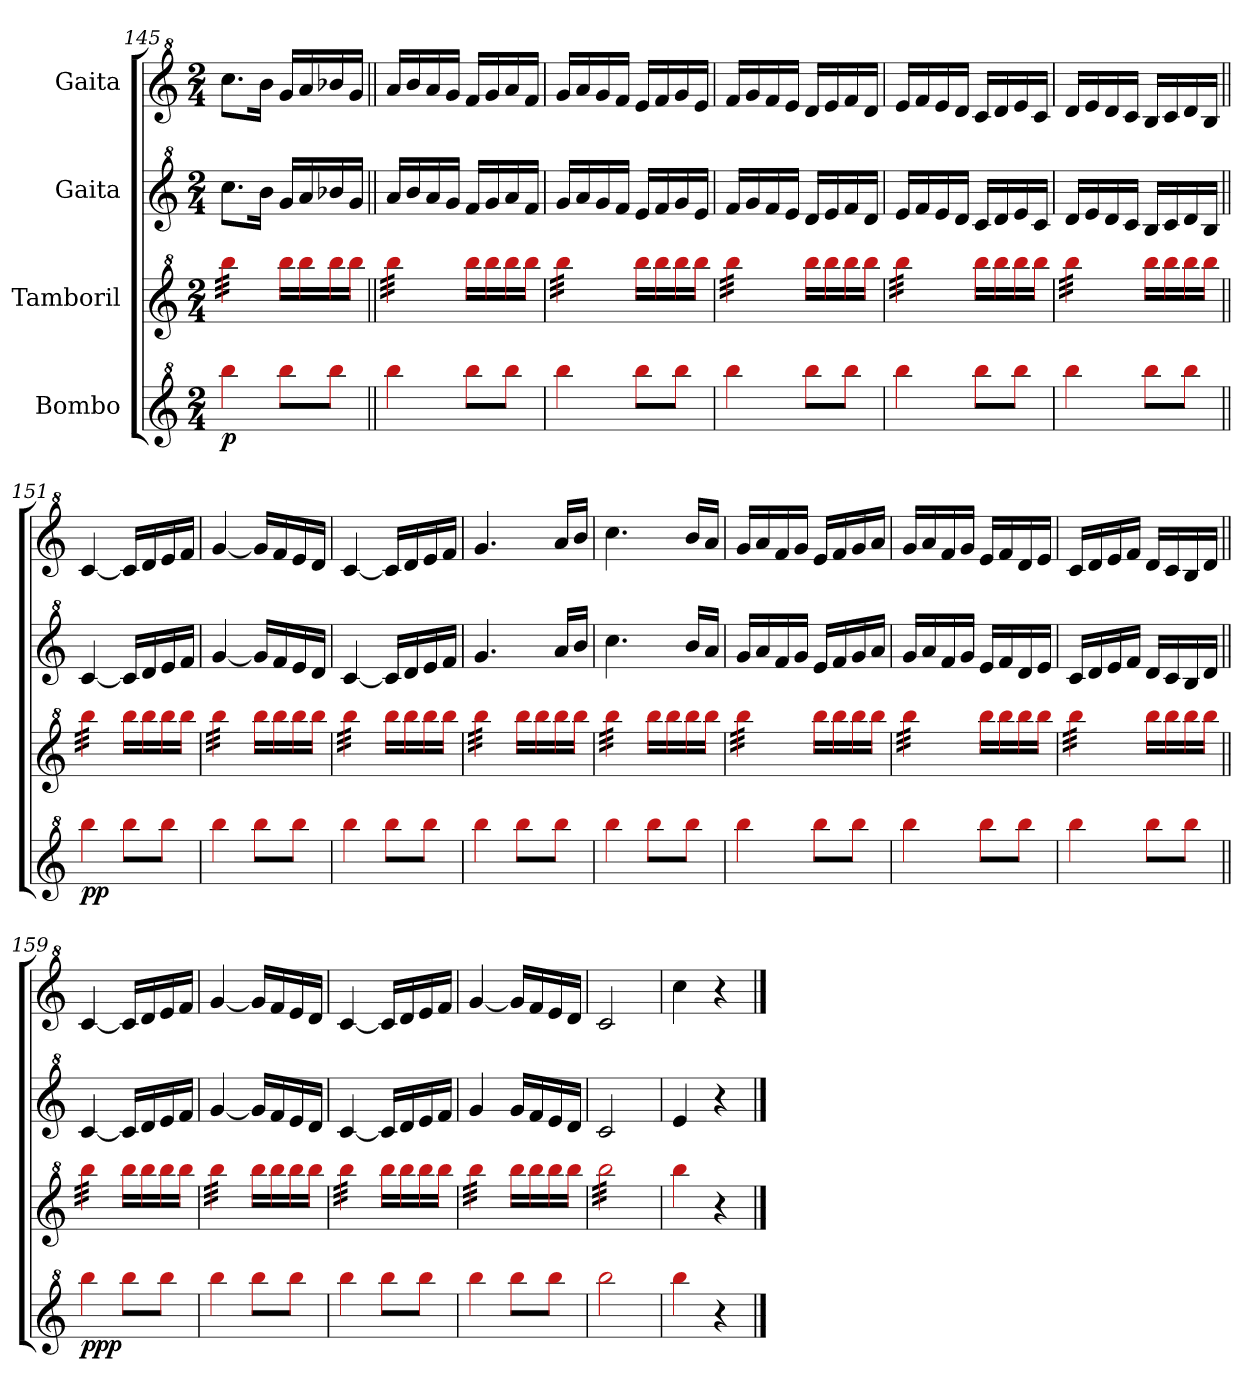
**kern	**dynam	**kern	**kern	**kern
*part4	*part4	*part3	*part2	*part1
*staff4	*staff4	*staff3	*staff2	*staff1
*I"Bombo	*	*I"Tamboril	*I"Gaita	*I"Gaita
*clefG^2	*	*clefG^2	*clefG^2	*clefG^2
*k[]	*	*k[]	*k[]	*k[]
*C:	*	*C:	*C:	*C:
*M2/4	*	*M2/4	*M2/4	*M2/4
=145	=145	=145	=145	=145
!	!LO:DY:b	!	!	!
*	*	*tremolo	*	*
4Rbb\	p	32Rbb\LLL	8.ccc\L	8.ccc\L
.	.	32Rbb\	.	.
.	.	32Rbb\	.	.
.	.	32Rbb\	.	.
.	.	32Rbb\	.	.
.	.	32Rbb\	.	.
.	.	32Rbb\	16bb\Jk	16bb\Jk
.	.	32Rbb\JJJ	.	.
*	*	*Xtremolo	*	*
8Rbb\L	.	16Rbb\LL	16gg/LL	16gg/LL
.	.	16Rbb\	16aa/	16aa/
8Rbb\J	.	16Rbb\	16bb-X/	16bb-X/
.	.	16Rbb\JJ	16gg/JJ	16gg/JJ
=146||	=146||	=146||	=146||	=146||
*	*	*tremolo	*	*
4Rbb\	.	32Rbb\LLL	16aa/LL	16aa/LL
.	.	32Rbb\	.	.
.	.	32Rbb\	16bb/	16bb/
.	.	32Rbb\	.	.
.	.	32Rbb\	16aa/	16aa/
.	.	32Rbb\	.	.
.	.	32Rbb\	16gg/JJ	16gg/JJ
.	.	32Rbb\JJJ	.	.
*	*	*Xtremolo	*	*
8Rbb\L	.	16Rbb\LL	16ff/LL	16ff/LL
.	.	16Rbb\	16gg/	16gg/
8Rbb\J	.	16Rbb\	16aa/	16aa/
.	.	16Rbb\JJ	16ff/JJ	16ff/JJ
!!LO:PB:g=z
=147	=147	=147	=147	=147
*	*	*tremolo	*	*
4Rbb\	.	32Rbb\LLL	16gg/LL	16gg/LL
.	.	32Rbb\	.	.
.	.	32Rbb\	16aa/	16aa/
.	.	32Rbb\	.	.
.	.	32Rbb\	16gg/	16gg/
.	.	32Rbb\	.	.
.	.	32Rbb\	16ff/JJ	16ff/JJ
.	.	32Rbb\JJJ	.	.
*	*	*Xtremolo	*	*
8Rbb\L	.	16Rbb\LL	16ee/LL	16ee/LL
.	.	16Rbb\	16ff/	16ff/
8Rbb\J	.	16Rbb\	16gg/	16gg/
.	.	16Rbb\JJ	16ee/JJ	16ee/JJ
=148	=148	=148	=148	=148
*	*	*tremolo	*	*
4Rbb\	.	32Rbb\LLL	16ff/LL	16ff/LL
.	.	32Rbb\	.	.
.	.	32Rbb\	16gg/	16gg/
.	.	32Rbb\	.	.
.	.	32Rbb\	16ff/	16ff/
.	.	32Rbb\	.	.
.	.	32Rbb\	16ee/JJ	16ee/JJ
.	.	32Rbb\JJJ	.	.
*	*	*Xtremolo	*	*
8Rbb\L	.	16Rbb\LL	16dd/LL	16dd/LL
.	.	16Rbb\	16ee/	16ee/
8Rbb\J	.	16Rbb\	16ff/	16ff/
.	.	16Rbb\JJ	16dd/JJ	16dd/JJ
!!LO:PB:g=z
=149	=149	=149	=149	=149
*	*	*tremolo	*	*
4Rbb\	.	32Rbb\LLL	16ee/LL	16ee/LL
.	.	32Rbb\	.	.
.	.	32Rbb\	16ff/	16ff/
.	.	32Rbb\	.	.
.	.	32Rbb\	16ee/	16ee/
.	.	32Rbb\	.	.
.	.	32Rbb\	16dd/JJ	16dd/JJ
.	.	32Rbb\JJJ	.	.
*	*	*Xtremolo	*	*
8Rbb\L	.	16Rbb\LL	16cc/LL	16cc/LL
.	.	16Rbb\	16dd/	16dd/
8Rbb\J	.	16Rbb\	16ee/	16ee/
.	.	16Rbb\JJ	16cc/JJ	16cc/JJ
=150	=150	=150	=150	=150
*	*	*tremolo	*	*
4Rbb\	.	32Rbb\LLL	16dd/LL	16dd/LL
.	.	32Rbb\	.	.
.	.	32Rbb\	16ee/	16ee/
.	.	32Rbb\	.	.
.	.	32Rbb\	16dd/	16dd/
.	.	32Rbb\	.	.
.	.	32Rbb\	16cc/JJ	16cc/JJ
.	.	32Rbb\JJJ	.	.
*	*	*Xtremolo	*	*
8Rbb\L	.	16Rbb\LL	16b/LL	16b/LL
.	.	16Rbb\	16cc/	16cc/
8Rbb\J	.	16Rbb\	16dd/	16dd/
.	.	16Rbb\JJ	16b/JJ	16b/JJ
=151||	=151||	=151||	=151||	=151||
!	!LO:DY:b	!	!	!
*	*	*tremolo	*	*
4Rbb\	pp	32Rbb\LLL	[4cc/	[4cc/
.	.	32Rbb\	.	.
.	.	32Rbb\	.	.
.	.	32Rbb\	.	.
.	.	32Rbb\	.	.
.	.	32Rbb\	.	.
.	.	32Rbb\	.	.
.	.	32Rbb\JJJ	.	.
*	*	*Xtremolo	*	*
8Rbb\L	.	16Rbb\LL	16cc/LL]	16cc/LL]
.	.	16Rbb\	16dd/	16dd/
8Rbb\J	.	16Rbb\	16ee/	16ee/
.	.	16Rbb\JJ	16ff/JJ	16ff/JJ
=152	=152	=152	=152	=152
*	*	*tremolo	*	*
4Rbb\	.	32Rbb\LLL	[4gg/	[4gg/
.	.	32Rbb\	.	.
.	.	32Rbb\	.	.
.	.	32Rbb\	.	.
.	.	32Rbb\	.	.
.	.	32Rbb\	.	.
.	.	32Rbb\	.	.
.	.	32Rbb\JJJ	.	.
*	*	*Xtremolo	*	*
8Rbb\L	.	16Rbb\LL	16gg/LL]	16gg/LL]
.	.	16Rbb\	16ff/	16ff/
8Rbb\J	.	16Rbb\	16ee/	16ee/
.	.	16Rbb\JJ	16dd/JJ	16dd/JJ
=153	=153	=153	=153	=153
*	*	*tremolo	*	*
4Rbb\	.	32Rbb\LLL	[4cc/	[4cc/
.	.	32Rbb\	.	.
.	.	32Rbb\	.	.
.	.	32Rbb\	.	.
.	.	32Rbb\	.	.
.	.	32Rbb\	.	.
.	.	32Rbb\	.	.
.	.	32Rbb\JJJ	.	.
*	*	*Xtremolo	*	*
8Rbb\L	.	16Rbb\LL	16cc/LL]	16cc/LL]
.	.	16Rbb\	16dd/	16dd/
8Rbb\J	.	16Rbb\	16ee/	16ee/
.	.	16Rbb\JJ	16ff/JJ	16ff/JJ
!!LO:PB:g=z
=154	=154	=154	=154	=154
*	*	*tremolo	*	*
4Rbb\	.	32Rbb\LLL	4.gg/	4.gg/
.	.	32Rbb\	.	.
.	.	32Rbb\	.	.
.	.	32Rbb\	.	.
.	.	32Rbb\	.	.
.	.	32Rbb\	.	.
.	.	32Rbb\	.	.
.	.	32Rbb\JJJ	.	.
*	*	*Xtremolo	*	*
8Rbb\L	.	16Rbb\LL	.	.
.	.	16Rbb\	.	.
8Rbb\J	.	16Rbb\	16aa/LL	16aa/LL
.	.	16Rbb\JJ	16bb/JJ	16bb/JJ
=155	=155	=155	=155	=155
*	*	*tremolo	*	*
4Rbb\	.	32Rbb\LLL	4.ccc\	4.ccc\
.	.	32Rbb\	.	.
.	.	32Rbb\	.	.
.	.	32Rbb\	.	.
.	.	32Rbb\	.	.
.	.	32Rbb\	.	.
.	.	32Rbb\	.	.
.	.	32Rbb\JJJ	.	.
*	*	*Xtremolo	*	*
8Rbb\L	.	16Rbb\LL	.	.
.	.	16Rbb\	.	.
8Rbb\J	.	16Rbb\	16bb/LL	16bb/LL
.	.	16Rbb\JJ	16aa/JJ	16aa/JJ
=156	=156	=156	=156	=156
*	*	*tremolo	*	*
4Rbb\	.	32Rbb\LLL	16gg/LL	16gg/LL
.	.	32Rbb\	.	.
.	.	32Rbb\	16aa/	16aa/
.	.	32Rbb\	.	.
.	.	32Rbb\	16ff/	16ff/
.	.	32Rbb\	.	.
.	.	32Rbb\	16gg/JJ	16gg/JJ
.	.	32Rbb\JJJ	.	.
*	*	*Xtremolo	*	*
8Rbb\L	.	16Rbb\LL	16ee/LL	16ee/LL
.	.	16Rbb\	16ff/	16ff/
8Rbb\J	.	16Rbb\	16gg/	16gg/
.	.	16Rbb\JJ	16aa/JJ	16aa/JJ
=157	=157	=157	=157	=157
*	*	*tremolo	*	*
4Rbb\	.	32Rbb\LLL	16gg/LL	16gg/LL
.	.	32Rbb\	.	.
.	.	32Rbb\	16aa/	16aa/
.	.	32Rbb\	.	.
.	.	32Rbb\	16ff/	16ff/
.	.	32Rbb\	.	.
.	.	32Rbb\	16gg/JJ	16gg/JJ
.	.	32Rbb\JJJ	.	.
*	*	*Xtremolo	*	*
8Rbb\L	.	16Rbb\LL	16ee/LL	16ee/LL
.	.	16Rbb\	16ff/	16ff/
8Rbb\J	.	16Rbb\	16dd/	16dd/
.	.	16Rbb\JJ	16ee/JJ	16ee/JJ
!!LO:PB:g=z
=158	=158	=158	=158	=158
*	*	*tremolo	*	*
4Rbb\	.	32Rbb\LLL	16cc/LL	16cc/LL
.	.	32Rbb\	.	.
.	.	32Rbb\	16dd/	16dd/
.	.	32Rbb\	.	.
.	.	32Rbb\	16ee/	16ee/
.	.	32Rbb\	.	.
.	.	32Rbb\	16ff/JJ	16ff/JJ
.	.	32Rbb\JJJ	.	.
*	*	*Xtremolo	*	*
8Rbb\L	.	16Rbb\LL	16dd/LL	16dd/LL
.	.	16Rbb\	16cc/	16cc/
8Rbb\J	.	16Rbb\	16b/	16b/
.	.	16Rbb\JJ	16dd/JJ	16dd/JJ
=159||	=159||	=159||	=159||	=159||
!	!LO:DY:b	!	!	!
*	*	*tremolo	*	*
4Rbb\	ppp	32Rbb\LLL	[4cc/	[4cc/
.	.	32Rbb\	.	.
.	.	32Rbb\	.	.
.	.	32Rbb\	.	.
.	.	32Rbb\	.	.
.	.	32Rbb\	.	.
.	.	32Rbb\	.	.
.	.	32Rbb\JJJ	.	.
*	*	*Xtremolo	*	*
8Rbb\L	.	16Rbb\LL	16cc/LL]	16cc/LL]
.	.	16Rbb\	16dd/	16dd/
8Rbb\J	.	16Rbb\	16ee/	16ee/
.	.	16Rbb\JJ	16ff/JJ	16ff/JJ
!!LO:PB:g=z
=160	=160	=160	=160	=160
*	*	*tremolo	*	*
4Rbb\	.	32Rbb\LLL	[4gg/	[4gg/
.	.	32Rbb\	.	.
.	.	32Rbb\	.	.
.	.	32Rbb\	.	.
.	.	32Rbb\	.	.
.	.	32Rbb\	.	.
.	.	32Rbb\	.	.
.	.	32Rbb\JJJ	.	.
*	*	*Xtremolo	*	*
8Rbb\L	.	16Rbb\LL	16gg/LL]	16gg/LL]
.	.	16Rbb\	16ff/	16ff/
8Rbb\J	.	16Rbb\	16ee/	16ee/
.	.	16Rbb\JJ	16dd/JJ	16dd/JJ
=161	=161	=161	=161	=161
*	*	*tremolo	*	*
4Rbb\	.	32Rbb\LLL	[4cc/	[4cc/
.	.	32Rbb\	.	.
.	.	32Rbb\	.	.
.	.	32Rbb\	.	.
.	.	32Rbb\	.	.
.	.	32Rbb\	.	.
.	.	32Rbb\	.	.
.	.	32Rbb\JJJ	.	.
*	*	*Xtremolo	*	*
8Rbb\L	.	16Rbb\LL	16cc/LL]	16cc/LL]
.	.	16Rbb\	16dd/	16dd/
8Rbb\J	.	16Rbb\	16ee/	16ee/
.	.	16Rbb\JJ	16ff/JJ	16ff/JJ
=162	=162	=162	=162	=162
*	*	*tremolo	*	*
4Rbb\	.	32Rbb\LLL	4gg/	[4gg/
.	.	32Rbb\	.	.
.	.	32Rbb\	.	.
.	.	32Rbb\	.	.
.	.	32Rbb\	.	.
.	.	32Rbb\	.	.
.	.	32Rbb\	.	.
.	.	32Rbb\JJJ	.	.
*	*	*Xtremolo	*	*
8Rbb\L	.	16Rbb\LL	16gg/LL	16gg/LL]
.	.	16Rbb\	16ff/	16ff/
8Rbb\J	.	16Rbb\	16ee/	16ee/
.	.	16Rbb\JJ	16dd/JJ	16dd/JJ
=163	=163	=163	=163	=163
*	*	*tremolo	*	*
2Rbb\	.	32Rbb\LLL	2cc/	2cc/
.	.	32Rbb\	.	.
.	.	32Rbb\	.	.
.	.	32Rbb\	.	.
.	.	32Rbb\	.	.
.	.	32Rbb\	.	.
.	.	32Rbb\	.	.
.	.	32Rbb\	.	.
.	.	32Rbb\	.	.
.	.	32Rbb\	.	.
.	.	32Rbb\	.	.
.	.	32Rbb\	.	.
.	.	32Rbb\	.	.
.	.	32Rbb\	.	.
.	.	32Rbb\	.	.
.	.	32Rbb\JJJ	.	.
*	*	*Xtremolo	*	*
=164	=164	=164	=164	=164
4Rbb\	.	4Rbb\	4ee/	4ccc\
4r	.	4r	4r	4r
==	==	==	==	==
*-	*-	*-	*-	*-
